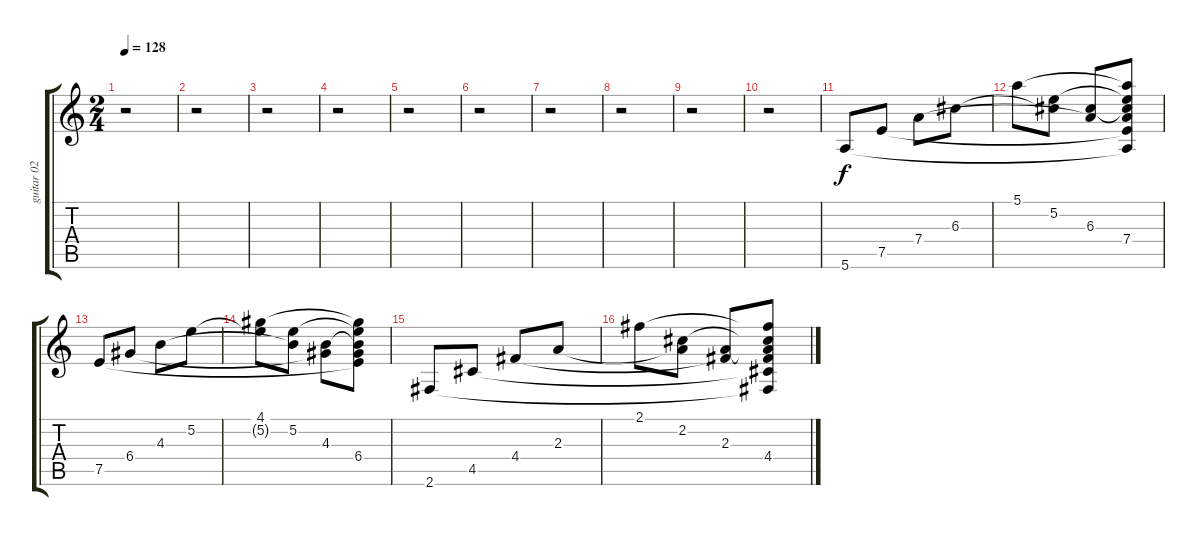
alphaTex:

\track ("guitar 02" "guitar 02") {instrument acousticguitarsteel}
\staff {score tabs}
\tuning (E4 B3 G3 D3 A2 E2) {hide}
\ts (2 4)
\tempo 128
\clef g2
\ks c
r.2{dy f} |
r.2 |
r.2 |
r.2 |
r.2 |
r.2 |
r.2 |
r.2 |
r.2 |
r.2 |
5.6.8 7.5.8 7.4.8 6.3.8 |
5.1.8 (5.2 6.3{t}).8 (6.3 7.4{t}).8 (5.1{t} 5.2{t} 6.3{t} 7.4 7.5{t} 5.6{t}).8 |
7.5.8 6.4.8 4.3.8 5.2.8 |
(4.1 5.2{t}).8 (5.2 4.3{t}).8 (4.3 6.4{t}).8 (4.1{t} 5.2{t} 4.3{t} 6.4 7.5{t}).8 |
2.6.8 4.5.8 4.4.8 2.3.8 |
2.1.8 (2.2 2.3{t}).8 (2.3 4.4{t}).8 (2.1{t} 2.2{t} 2.3{t} 4.4 4.5{t} 2.6{t}).8
